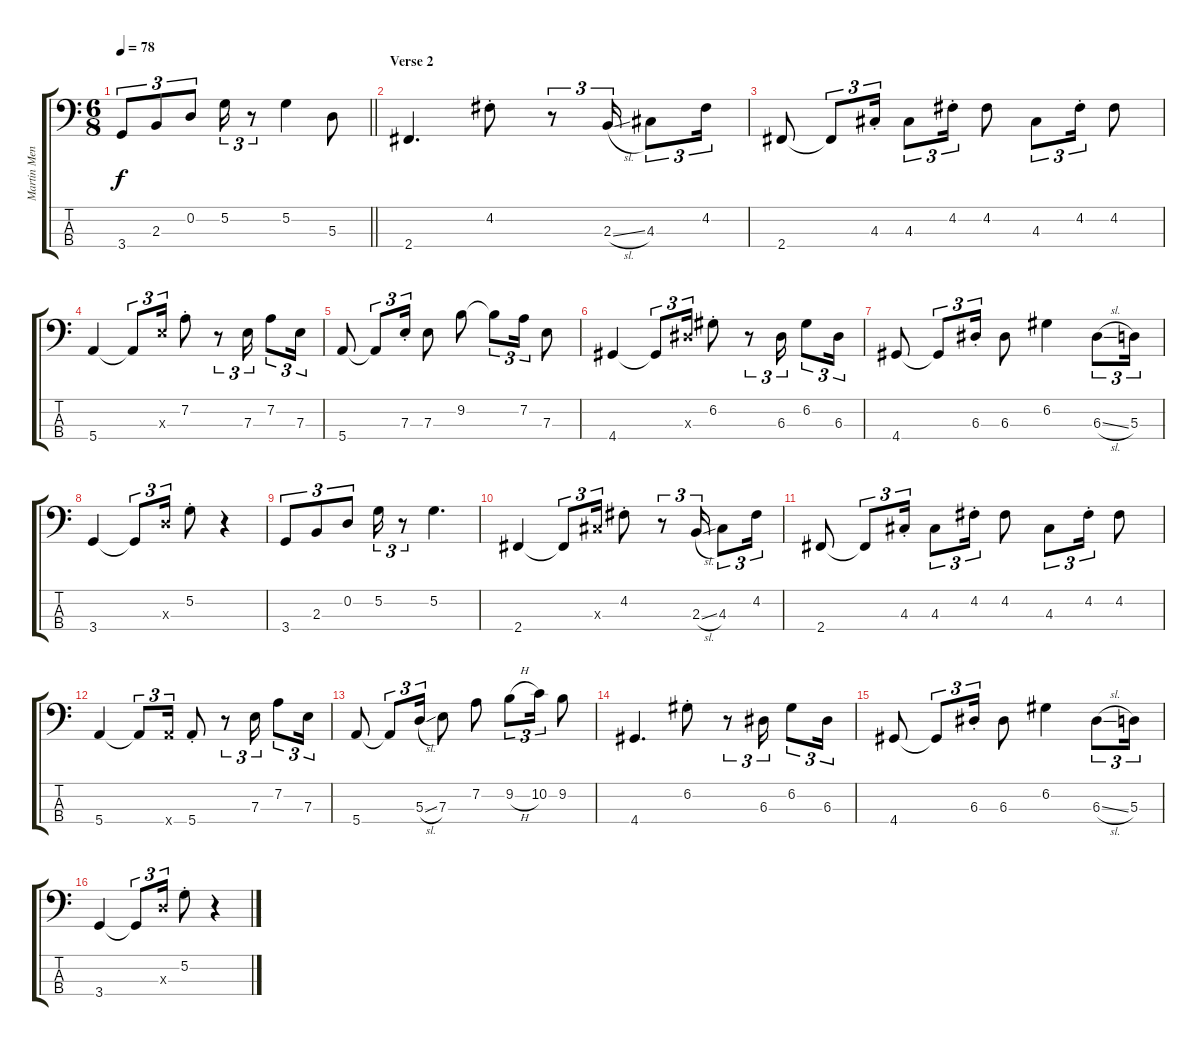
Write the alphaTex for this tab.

\track ("Martin Mendez" "Martin Men") {instrument electricbasspick}
\staff {score tabs}
\tuning (G2 D2 A1 E1) {hide}
\ts (6 8)
\tempo 78
\clef f4
\barLineRight lightlight
\ks c
3.4.8{tu (3 2) dy f} 2.3.8{tu (3 2)} 0.2.8{tu (3 2)} 5.2.16{tu (3 2)} r.8{tu (3 2)} 5.2.4 5.3.8 |
\section ("" "Verse 2")
2.4.4{d} 4.2{st}.8 r.8{tu (3 2)} 2.3{sl}.16{tu (3 2)} 4.3.8{tu (3 2)} 4.2.16{tu (3 2)} |
2.4.8 2.4{t}.8{tu (3 2)} 4.3{st}.16{tu (3 2)} 4.3.8{tu (3 2)} 4.2{st}.16{tu (3 2)} 4.2.8 4.3.8{tu (3 2)} 4.2{st}.16{tu (3 2)} 4.2.8 |
5.4.4 5.4{t}.8{tu (3 2)} 7.3{x}.16{tu (3 2)} 7.2{st}.8 r.8{tu (3 2)} 7.3.16{tu (3 2)} 7.2.8{tu (3 2)} 7.3.16{tu (3 2)} |
5.4.8 5.4{t}.8{tu (3 2)} 7.3{st}.16{tu (3 2)} 7.3.8 9.2.8 9.2{t}.8{tu (3 2)} 7.2.16{tu (3 2)} 7.3.8 |
4.4.4 4.4{t}.8{tu (3 2)} 6.3{x}.16{tu (3 2)} 6.2{st}.8 r.8{tu (3 2)} 6.3.16{tu (3 2)} 6.2.8{tu (3 2)} 6.3.16{tu (3 2)} |
4.4.8 4.4{t}.8{tu (3 2)} 6.3{st}.16{tu (3 2)} 6.3.8 6.2.4 6.3{sl}.8{tu (3 2)} 5.3.16{tu (3 2)} |
3.4.4 3.4{t}.8{tu (3 2)} 5.3{x}.16{tu (3 2)} 5.2{st}.8 r.4 |
3.4.8{tu (3 2)} 2.3.8{tu (3 2)} 0.2.8{tu (3 2)} 5.2.16{tu (3 2)} r.8{tu (3 2)} 5.2.4{d} |
2.4.4 2.4{t}.8{tu (3 2)} 4.3{x}.16{tu (3 2)} 4.2{st}.8 r.8{tu (3 2)} 2.3{sl}.16{tu (3 2)} 4.3.8{tu (3 2)} 4.2.16{tu (3 2)} |
2.4.8 2.4{t}.8{tu (3 2)} 4.3{st}.16{tu (3 2)} 4.3.8{tu (3 2)} 4.2{st}.16{tu (3 2)} 4.2.8 4.3.8{tu (3 2)} 4.2{st}.16{tu (3 2)} 4.2.8 |
5.4.4 5.4{t}.8{tu (3 2)} 5.4{x}.16{tu (3 2)} 5.4{st}.8 r.8{tu (3 2)} 7.3.16{tu (3 2)} 7.2.8{tu (3 2)} 7.3.16{tu (3 2)} |
5.4.8 5.4{t}.8{tu (3 2)} 5.3{sl}.16{tu (3 2)} 7.3.8 7.2.8 9.2{h}.8{tu (3 2)} 10.2.16{tu (3 2)} 9.2.8 |
4.4.4{d} 6.2{st}.8 r.8{tu (3 2)} 6.3.16{tu (3 2)} 6.2.8{tu (3 2)} 6.3.16{tu (3 2)} |
4.4.8 4.4{t}.8{tu (3 2)} 6.3{st}.16{tu (3 2)} 6.3.8 6.2.4 6.3{sl}.8{tu (3 2)} 5.3.16{tu (3 2)} |
3.4.4 3.4{t}.8{tu (3 2)} 5.3{x}.16{tu (3 2)} 5.2{st}.8 r.4
